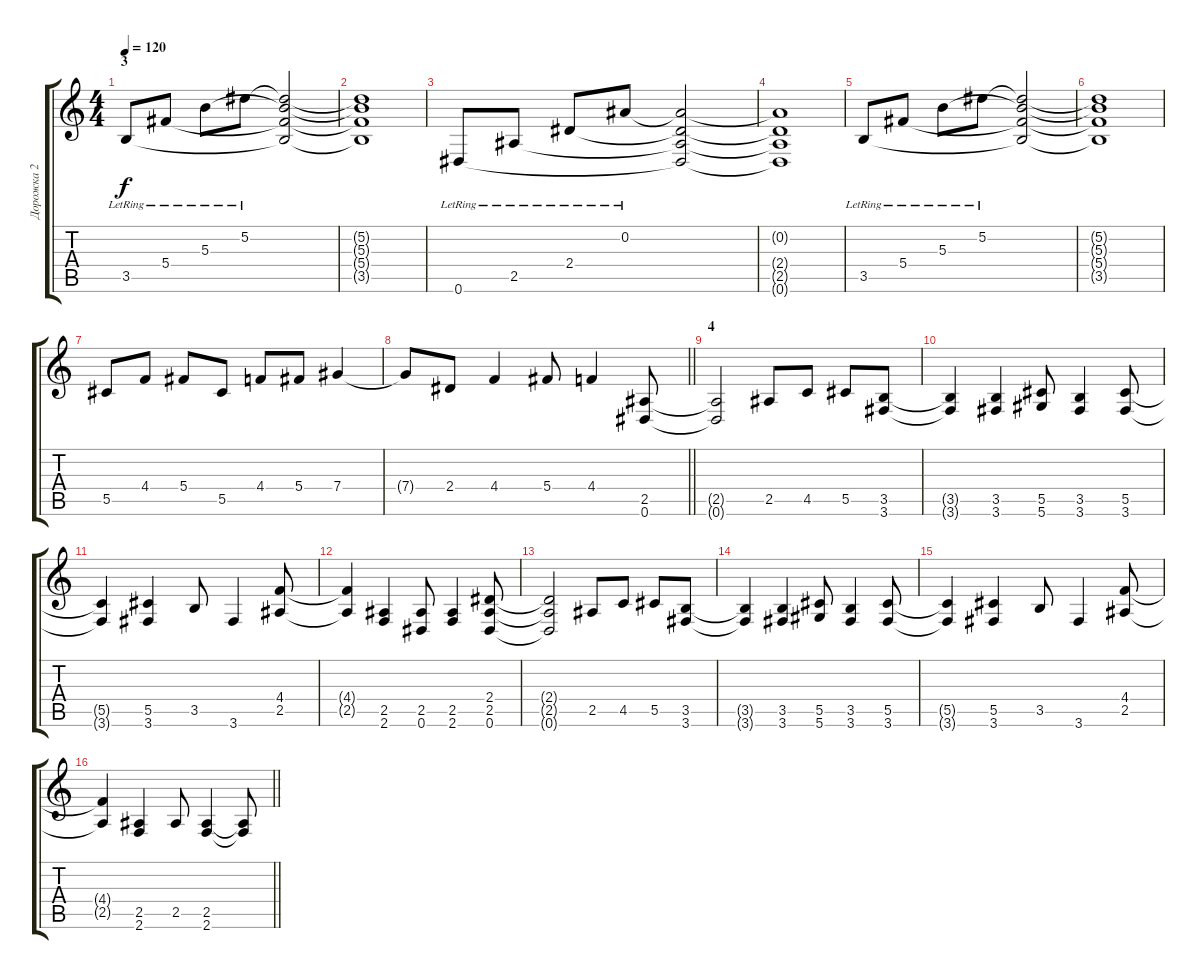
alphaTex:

\track ("Дорожка 2" "Дорожка 2") {instrument overdrivenguitar}
\staff {score tabs}
\tuning (Eb4 Bb3 Gb3 Db3 Ab2 Eb2) {hide}
\ts (4 4)
\section ("" "3")
\tempo 120
\clef g2
\ks c
3.5{lr}.8{dy f} 5.4{lr}.8 5.3{lr}.8 5.2{lr}.8 (5.2{t} 5.3{t} 5.4{t} 3.5{t}).2 |
(5.2{t} 5.3{t} 5.4{t} 3.5{t}).1 |
0.6{lr}.8 2.5{lr}.8 2.4{lr}.8 0.2{lr}.8 (0.2{t} 2.4{t} 2.5{t} 0.6{t}).2 |
(0.2{t} 2.4{t} 2.5{t} 0.6{t}).1 |
3.5{lr}.8 5.4{lr}.8 5.3{lr}.8 5.2{lr}.8 (5.2{t} 5.3{t} 5.4{t} 3.5{t}).2 |
(5.2{t} 5.3{t} 5.4{t} 3.5{t}).1 |
5.5.8{instrument overdrivenguitar} 4.4.8 5.4.8 5.5.8 4.4.8 5.4.8 7.4.4 |
\barLineRight lightlight
7.4{t}.8 2.4.8 4.4.4 5.4.8 4.4.4 (2.5 0.6).8 |
\section ("" "4")
(2.5{t} 0.6{t}).2 2.5.8 4.5.8 5.5.8 (3.5 3.6).8 |
(3.5{t} 3.6{t}).4 (3.5 3.6).4 (5.5 5.6).8 (3.5 3.6).4 (5.5 3.6).8 |
(5.5{t} 3.6{t}).4 (5.5 3.6).4 3.5.8 3.6.4 (4.4 2.5).8 |
(4.4{t} 2.5{t}).4 (2.5 2.6).4 (2.5 0.6).8 (2.5 2.6).4 (2.4 2.5 0.6).8 |
(2.4{t} 2.5{t} 0.6{t}).2 2.5.8 4.5.8 5.5.8 (3.5 3.6).8 |
(3.5{t} 3.6{t}).4 (3.5 3.6).4 (5.5 5.6).8 (3.5 3.6).4 (5.5 3.6).8 |
(5.5{t} 3.6{t}).4 (5.5 3.6).4 3.5.8 3.6.4 (4.4 2.5).8 |
\barLineRight lightlight
(4.4{t} 2.5{t}).4 (2.5 2.6).4 2.5.8 (2.5 2.6).4 (2.5{t} 2.6{t}).8
